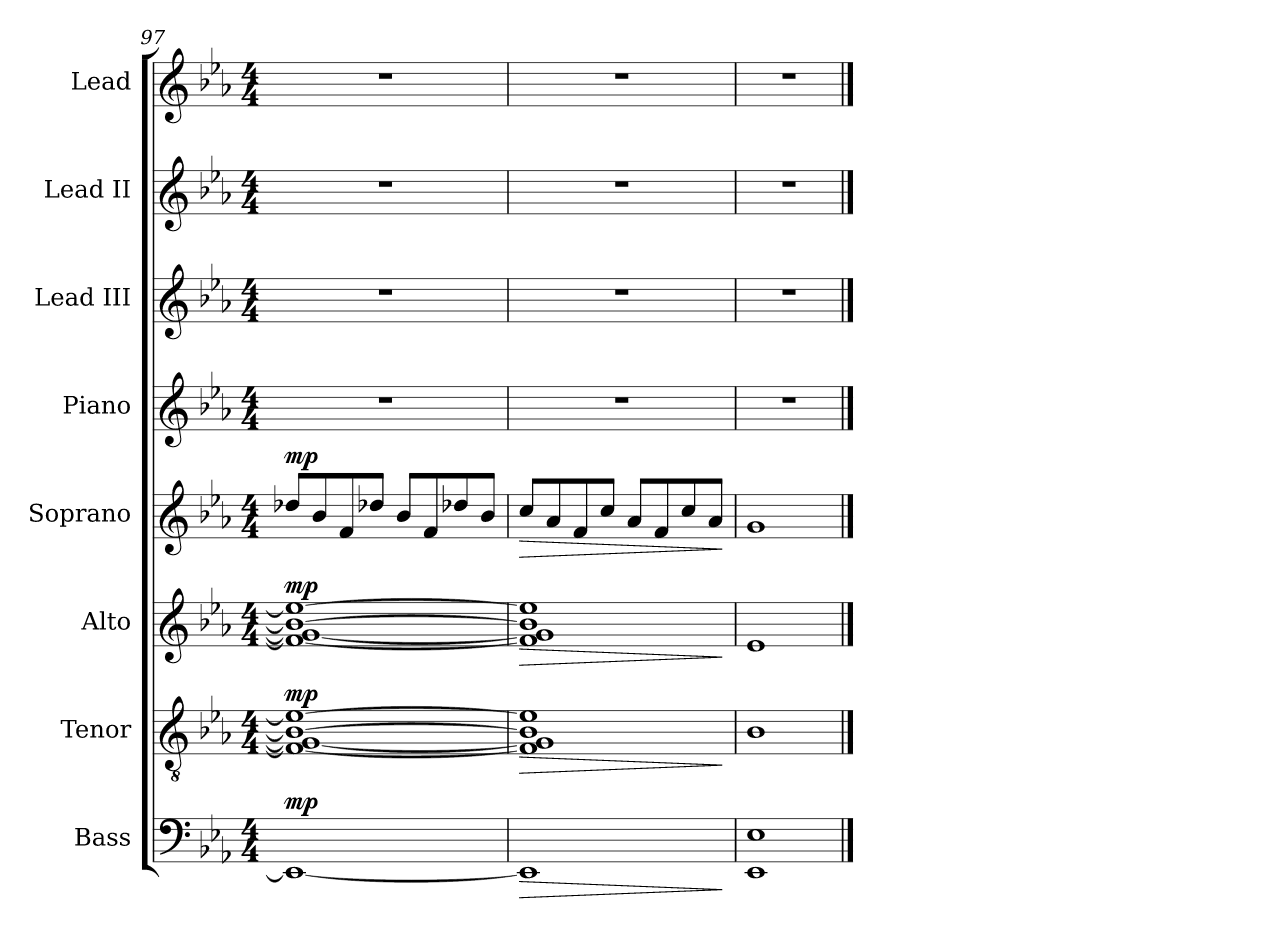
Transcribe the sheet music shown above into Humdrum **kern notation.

**kern	**dynam	**kern	**dynam	**kern	**dynam	**kern	**dynam	**kern	**kern	**kern	**kern
*part8	*part8	*part7	*part7	*part6	*part6	*part5	*part5	*part4	*part3	*part2	*part1
*staff8	*staff8	*staff7	*staff7	*staff6	*staff6	*staff5	*staff5	*staff4	*staff3	*staff2	*staff1
*I"Bass	*	*I"Tenor	*	*I"Alto	*	*I"Soprano	*	*I"Piano	*I"Lead III	*I"Lead II	*I"Lead
*I'B	*	*I'T	*	*I'A	*	*I'S	*	*I'Pno.	*I'L3.	*I'L2.	*I'L
*clefF4	*	*clefGv2	*	*clefG2	*	*clefG2	*	*clefG2	*clefG2	*clefG2	*clefG2
*k[b-e-a-]	*	*k[b-e-a-]	*	*k[b-e-a-]	*	*k[b-e-a-]	*	*k[b-e-a-]	*k[b-e-a-]	*k[b-e-a-]	*k[b-e-a-]
*M4/4	*	*M4/4	*	*M4/4	*	*M4/4	*	*M4/4	*M4/4	*M4/4	*M4/4
=97	=97	=97	=97	=97	=97	=97	=97	=97	=97	=97	=97
!	!LO:DY:a	!	!LO:DY:a	!	!LO:DY:a	!	!LO:DY:a	!	!	!	!
1EE-_	mp	1F_ 1G_ 1B-_ 1e-_	mp	1f_ 1g_ 1b-_ 1ee-_	mp	8dd-X/L	mp	1r	1r	1r	1r
.	.	.	.	.	.	8b-/	.	.	.	.	.
.	.	.	.	.	.	8f/	.	.	.	.	.
.	.	.	.	.	.	8dd-X/J	.	.	.	.	.
.	.	.	.	.	.	8b-/L	.	.	.	.	.
.	.	.	.	.	.	8f/	.	.	.	.	.
.	.	.	.	.	.	8dd-X/	.	.	.	.	.
.	.	.	.	.	.	8b-/J	.	.	.	.	.
=98	=98	=98	=98	=98	=98	=98	=98	=98	=98	=98	=98
!	!LO:HP:b	!	!LO:HP:b	!	!LO:HP:b	!	!LO:HP:b	!	!	!	!
1EE-]	>	1F] 1G] 1B-] 1e-]	>	1f] 1g] 1b-] 1ee-]	>	8cc/L	>	1r	1r	1r	1r
.	.	.	.	.	.	8a-/	.	.	.	.	.
.	.	.	.	.	.	8f/	.	.	.	.	.
.	.	.	.	.	.	8cc/J	.	.	.	.	.
.	.	.	.	.	.	8a-/L	.	.	.	.	.
.	.	.	.	.	.	8f/	.	.	.	.	.
.	.	.	.	.	.	8cc/	.	.	.	.	.
.	.	.	.	.	.	8a-/J	.	.	.	.	.
.	]	.	]	.	]	.	]	.	.	.	.
=99	=99	=99	=99	=99	=99	=99	=99	=99	=99	=99	=99
1EE- 1E-	.	1B-	.	1e-	.	1g	.	1r	1r	1r	1r
==	==	==	==	==	==	==	==	==	==	==	==
*-	*-	*-	*-	*-	*-	*-	*-	*-	*-	*-	*-
